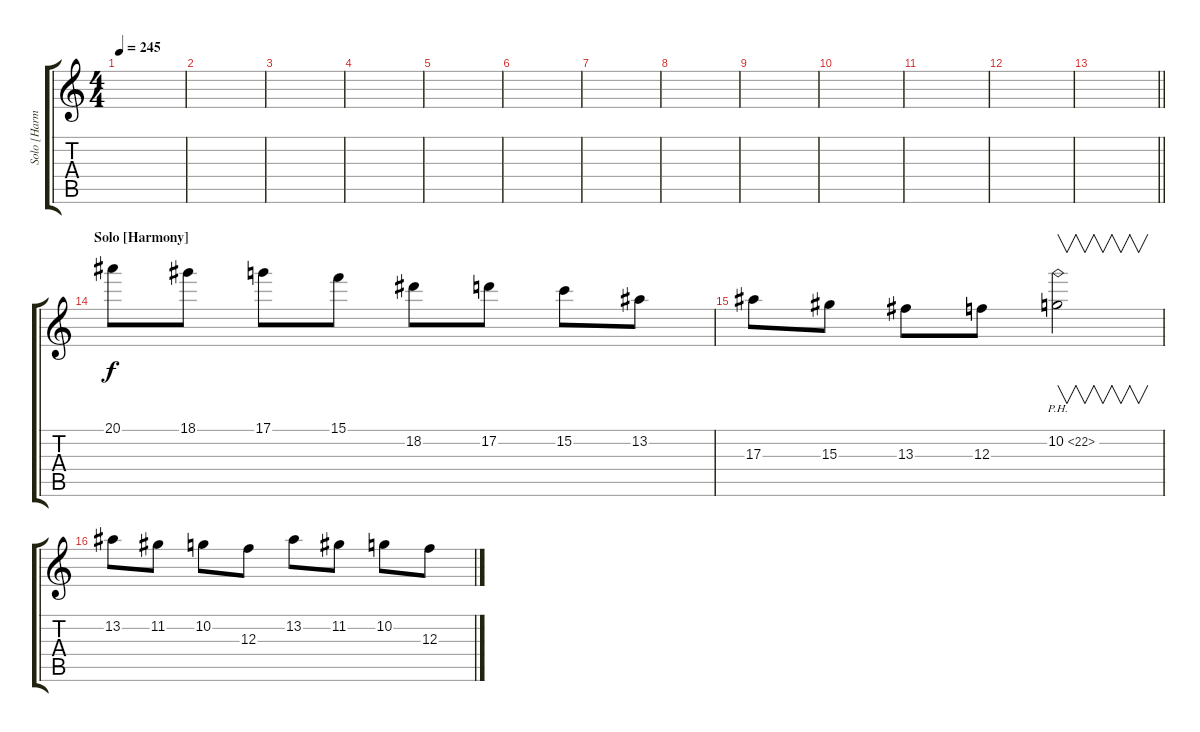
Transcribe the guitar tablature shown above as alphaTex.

\track ("Solo [Harmony]" "Solo [Harm") {instrument distortionguitar}
\staff {score tabs}
\tuning (D4 A3 F3 C3 G2 C2) {hide}
\ts (4 4)
\tempo 245
\clef g2
\ks c
|
|
|
|
|
|
|
|
|
|
|
|
\barLineRight lightlight
|
\section ("" "Solo [Harmony]")
20.1.8 18.1.8 17.1.8 15.1.8 18.2.8 17.2.8 15.2.8 13.2.8 |
17.3.8 15.3.8 13.3.8 12.3.8 10.2{ph 12}.2{v} |
13.2.8{instrument distortionguitar} 11.2.8 10.2.8 12.3.8 13.2.8 11.2.8 10.2.8 12.3.8
